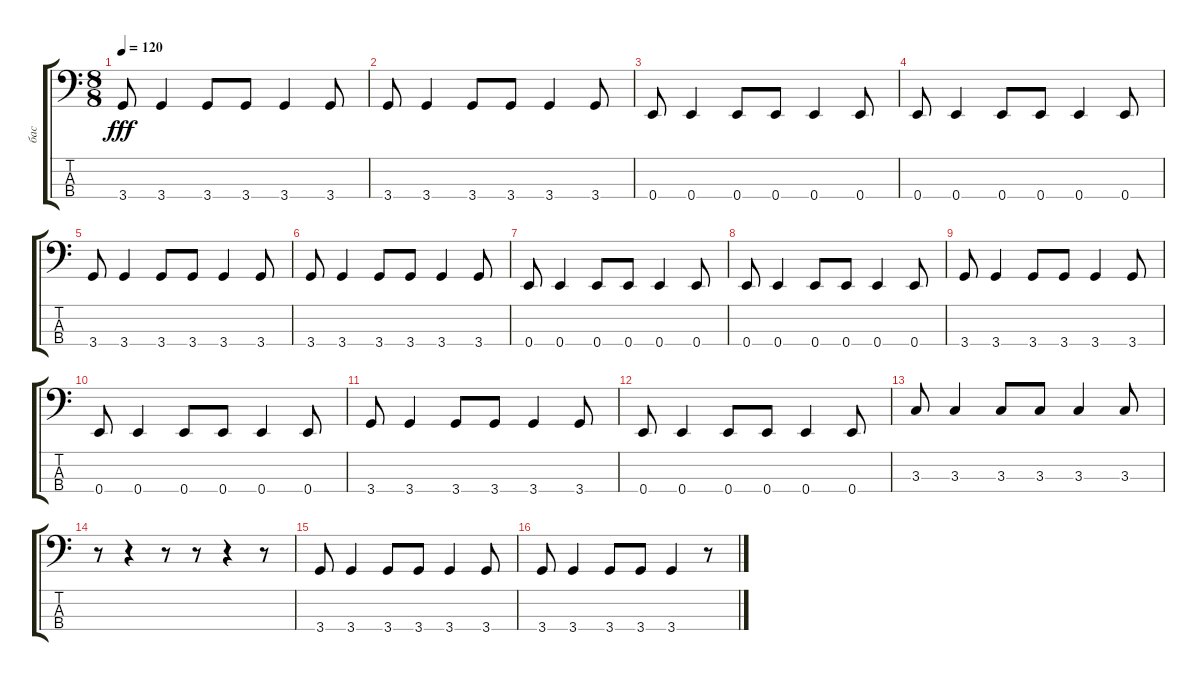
\track ("бас" "бас") {instrument fretlessbass}
\staff {score tabs}
\tuning (G2 D2 A1 E1) {hide}
\ts (8 8)
\tempo 120
\clef f4
\ks c
3.4.8{dy fff} 3.4.4 3.4.8 3.4.8 3.4.4 3.4.8 |
3.4.8 3.4.4 3.4.8 3.4.8 3.4.4 3.4.8 |
0.4.8 0.4.4 0.4.8 0.4.8 0.4.4 0.4.8 |
0.4.8 0.4.4 0.4.8 0.4.8 0.4.4 0.4.8 |
3.4.8 3.4.4 3.4.8 3.4.8 3.4.4 3.4.8 |
3.4.8 3.4.4 3.4.8 3.4.8 3.4.4 3.4.8 |
0.4.8 0.4.4 0.4.8 0.4.8 0.4.4 0.4.8 |
0.4.8 0.4.4 0.4.8 0.4.8 0.4.4 0.4.8 |
3.4.8 3.4.4 3.4.8 3.4.8 3.4.4 3.4.8 |
0.4.8 0.4.4 0.4.8 0.4.8 0.4.4 0.4.8 |
3.4.8 3.4.4 3.4.8 3.4.8 3.4.4 3.4.8 |
0.4.8 0.4.4 0.4.8 0.4.8 0.4.4 0.4.8 |
3.3.8 3.3.4 3.3.8 3.3.8 3.3.4 3.3.8 |
r.8 r.4 r.8 r.8 r.4 r.8 |
3.4.8 3.4.4 3.4.8 3.4.8 3.4.4 3.4.8 |
3.4.8 3.4.4 3.4.8 3.4.8 3.4.4 r.8
